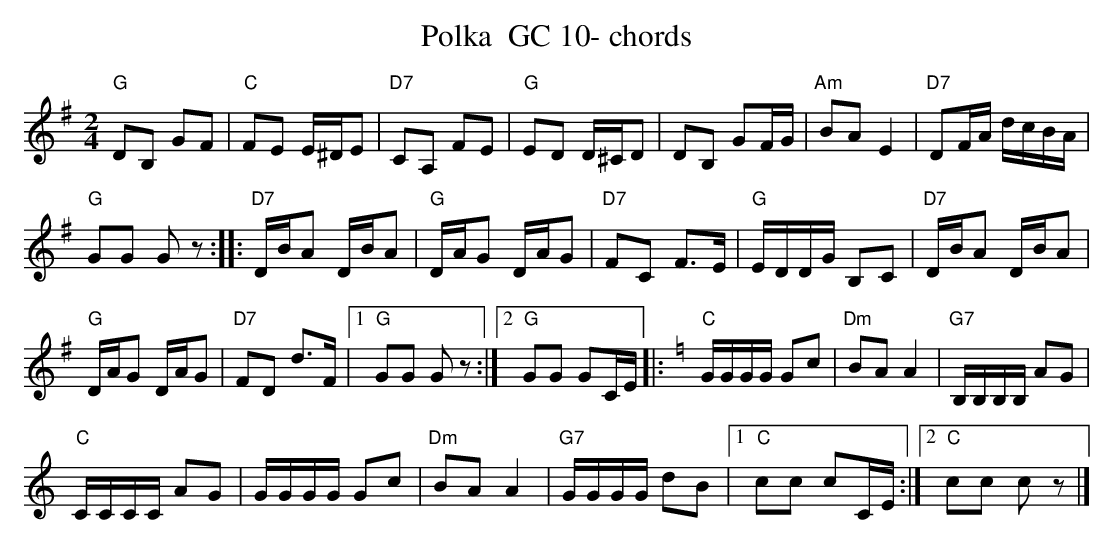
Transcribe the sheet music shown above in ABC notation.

X:1
T:Polka  GC 10- chords
M:2/4
L:1/16
K:Gmaj%%MIDI gchordon
"G"D2B,2 G2F2 | "C"F2E2 E^DE2 | "D7"C2A,2 F2E2 | "G"E2D2 D^CD2 | D2B,2 G2FG | "Am"B2A2E4 | "D7"D2FA dcBA |
"G"G2G2 G2z2 :: "D7"DBA2 DBA2 | "G"DAG2 DAG2 | "D7"F2C2 F3E | "G"EDDG B,2C2 | "D7"DBA2 DBA2 |
"G"DAG2 DAG2 | "D7"F2D2 d3F |1 "G"G2G2 G2z2 :|2 "G"G2G2 G2CE |: [K:Cmaj] "C"GGGG G2c2 | "Dm"B2A2A4 | "G7"B,B,B,B, A2G2 |
"C"CCCC A2G2 | GGGG G2c2 | "Dm"B2A2A4 | "G7"GGGG d2B2 |1 "C"c2c2 c2CE :|2 "C"c2c2 c2z2 |]
